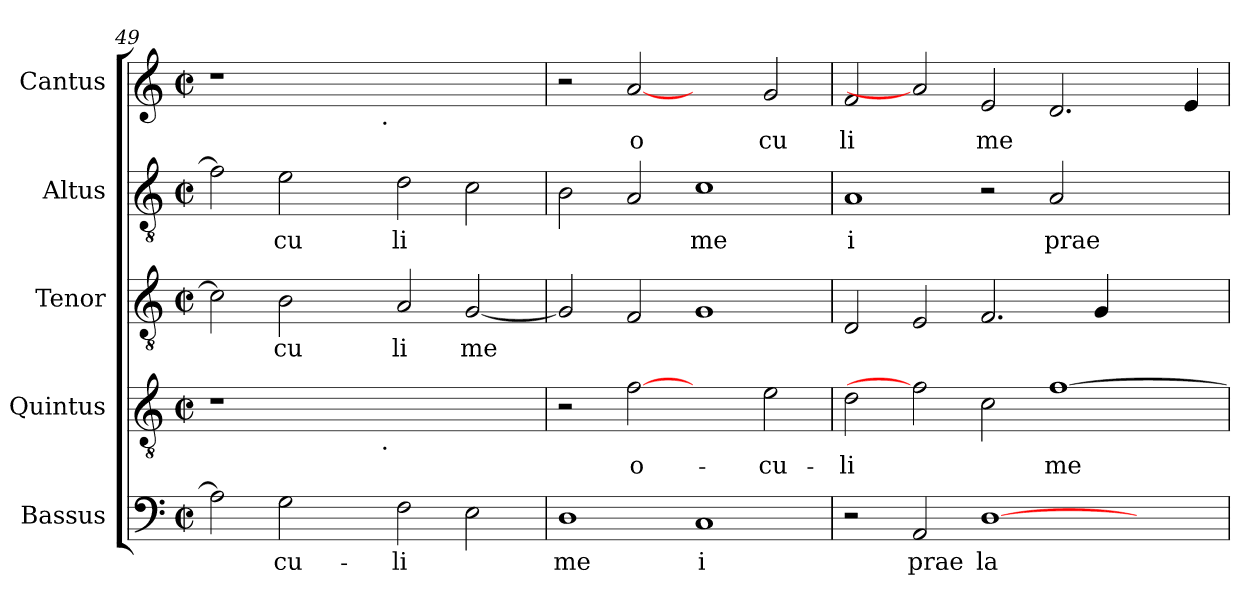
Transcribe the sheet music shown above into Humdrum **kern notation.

**kern	**text	**kern	**text	**kern	**text	**kern	**text	**kern	**text
*part5	*part5	*part4	*part4	*part3	*part3	*part2	*part2	*part1	*part1
*staff5	*staff5	*staff4	*staff4	*staff3	*staff3	*staff2	*staff2	*staff1	*staff1
*I"Bassus	*	*I"Quintus	*	*I"Tenor	*	*I"Altus	*	*I"Cantus	*
*clefF4	*	*clefGv2	*	*clefGv2	*	*clefGv2	*	*clefG2	*
*k[]	*	*k[]	*	*k[]	*	*k[]	*	*k[]	*
*C:	*	*C:	*	*C:	*	*C:	*	*C:	*
*M2/2	*	*M2/2	*	*M2/2	*	*M2/2	*	*M2/2	*
*met(c|)	*	*met(c|)	*	*met(c|)	*	*met(c|)	*	*met(c|)	*
=49	=49	=49	=49	=49	=49	=49	=49	=49	=49
!	!LO:LY:b:cj	!	!	!	!LO:LY:b:cj	!	!LO:LY:b:cj	!	!
*	*	*^	*	*	*	*	*	*^	*
2A\]	--	1r	2ryy	.	2c\]	.	2f\]	.	1r	2ryy	.
!	!LO:LY:b:cj	!	!	!	!	!LO:LY:b:cj	!	!LO:LY:b:cj	!	!	!
2G\	-cu-	.	4ryy	.	2B\	cu	2e\	cu	.	4ryy	.
.	.	.	8ryy	.	.	.	.	.	.	8ryy	.
.	.	.	16ryy	.	.	.	.	.	.	16ryy	.
.	.	.	64ryy	.	.	.	.	.	.	64ryy	.
!	!	!	!	!	!	!	!	!	!	!LO:TX:b:t=.	!
!	!	!	!LO:TX:b:t=.	!	!	!	!	!	!	!	!
.	.	.	1ryy	.	.	.	.	.	.	1ryy	.
!	!LO:LY:b:cj	!	!	!	!	!LO:LY:b:cj	!	!LO:LY:b:cj	!	!	!
2F\	-li	1ryy	.	.	2A/	li	2d\	li	1ryy	.	.
!	!LO:LY:b:cj	!	!	!	!	!LO:LY:b:cj	!	!LO:LY:b:cj	!	!	!
2E\	.	.	.	.	[<2G/	me	2c\	.	.	.	.
.	.	.	32.ryy	.	.	.	.	.	.	32.ryy	.
!!LO:LB:g=z
=50	=50	=50	=50	=50	=50	=50	=50	=50	=50	=50	=50
!	!LO:LY:b:cj	!	!	!	!	!LO:LY:b:cj	!	!LO:LY:b:cj	!	!	!
*	*	*v	*v	*	*	*	*	*	*v	*v	*
1D	me	2r	.	2G/]	.	2B\	.	2r	.
!	!	!	!LO:LY:b:cj	!	!LO:LY:b:cj	!	!LO:LY:b:cj	!	!LO:LY:b:cj
.	.	[2f	o-	2F/	.	2A/	.	[2a	o
!	!LO:LY:b:cj	!	!	!	!LO:LY:b:cj	!	!LO:LY:b:cj	!	!
1C	i	2ryy	.	1G	.	1c	me	2ryy	.
!	!	!	!LO:LY:b:cj	!	!	!	!	!	!LO:LY:b:cj
.	.	2e\	-cu-	.	.	.	.	2g/	cu
=51	=51	=51	=51	=51	=51	=51	=51	=51	=51
!	!	!	!LO:LY:b:cj	!	!LO:LY:b:cj	!	!LO:LY:b:cj	!	!LO:LY:b:cj
2r	.	2d\	-li	2D/	.	1A	i	2f/	li
!	!LO:LY:b:cj	!	!	!	!LO:LY:b:cj	!	!	!	!
2AA/	prae	2f]	.	2E/	.	.	.	2a]	.
!	!LO:LY:b:cj	!	!LO:LY:b:cj	!	!LO:LY:b:cj	!	!	!	!LO:LY:b:cj
[>1D	la	2c\	.	2.F/	.	2r	.	2e/	me
!	!	!	!LO:LY:b:cj	!	!	!	!LO:LY:b:cj	!	!LO:LY:b:cj
.	.	[>1f	me-	.	.	2A/	prae	2.d/	.
!	!	!	!	!	!LO:LY:b:cj	!	!	!	!
.	.	.	.	4G/	.	.	.	.	.
2ryy	.	.	.	2ryy	.	2ryy	.	.	.
!	!	!	!	!	!	!	!	!	!LO:LY:b:cj
.	.	.	.	.	.	.	.	4e/	.
=	=	=	=	=	=	=	=	=	=
*-	*-	*-	*-	*-	*-	*-	*-	*-	*-
